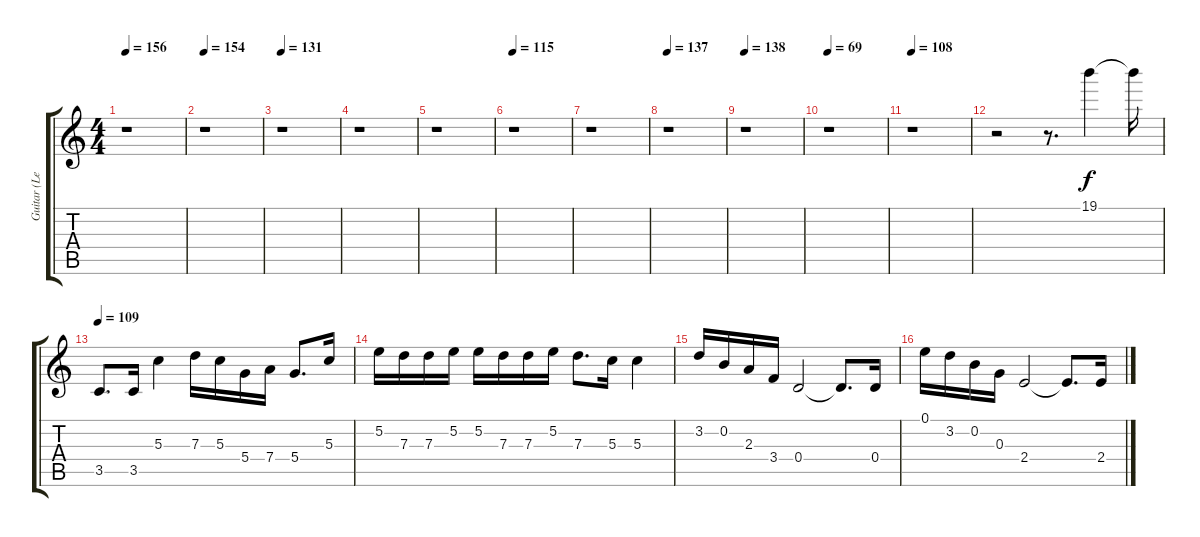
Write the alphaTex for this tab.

\track ("Guitar (Left)" "Guitar (Le") {instrument distortionguitar}
\staff {score tabs}
\tuning (E4 B3 G3 D3 A2 E2) {hide}
\ts (4 4)
\tempo 156
\clef g2
\ks c
r.1{dy f} |
\tempo 154
r.1 |
\tempo 131
r.1 |
r.1 |
r.1 |
\tempo 115
r.1 |
r.1 |
\tempo 137
r.1 |
\tempo 138
r.1 |
\tempo 69
r.1 |
\tempo 108
r.1 |
r.2 r.8{d} 19.1.4 19.1{t}.16 |
\tempo 109
3.5.8{d volume 15} 3.5.16 5.3.4 7.3.16 5.3.16 5.4.16 7.4.16 5.4.8{d} 5.3.16 |
5.2.16 7.3.16 7.3.16 5.2.16 5.2.16 7.3.16 7.3.16 5.2.16 7.3.8{d} 5.3.16 5.3.4 |
3.2.16 0.2.16 2.3.16 3.4.16 0.4.2 0.4{t}.8{d} 0.4.16 |
0.1.16 3.2.16 0.2.16 0.3.16 2.4.2 2.4{t}.8{d} 2.4.16
